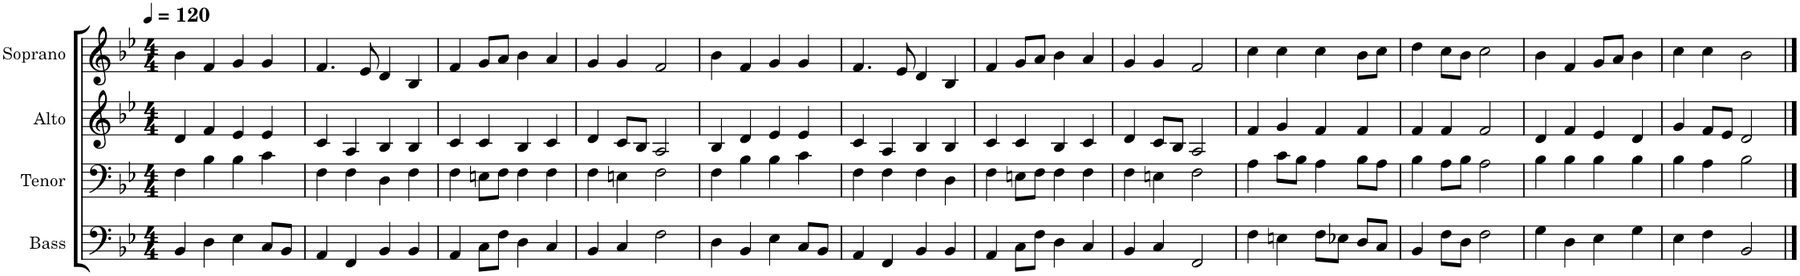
**kern	**kern	**kern	**kern
*part4	*part3	*part2	*part1
*staff4	*staff3	*staff2	*staff1
*I"Bass	*I"Tenor	*I"Alto	*I"Soprano
*I'B.	*I'T.	*I'A.	*I'S.
*clefF4	*clefF4	*clefG2	*clefG2
*k[b-e-]	*k[b-e-]	*k[b-e-]	*k[b-e-]
*M4/4	*M4/4	*M4/4	*M4/4
*MM120	*MM120	*MM120	*MM120
=1	=1	=1	=1
4BB-/	4F\	4d/	4b-\
4D\	4B-\	4f/	4f/
4E-\	4B-\	4e-/	4g/
8C/L	4c\	4e-/	4g/
8BB-/J	.	.	.
=2	=2	=2	=2
4AA/	4F\	4c/	4.f/
4FF/	4F\	4A/	.
.	.	.	8e-/
4BB-/	4D\	4B-/	4d/
4BB-/	4F\	4B-/	4B-/
=3	=3	=3	=3
4AA/	4F\	4c/	4f/
8C\L	8En\L	4c/	8g/L
8F\J	8F\J	.	8a/J
4D\	4F\	4B-/	4b-\
4C/	4F\	4c/	4a/
=4	=4	=4	=4
4BB-/	4F\	4d/	4g/
4C/	4En\	8c/L	4g/
.	.	8B-/J	.
2F\	2F\	2A/	2f/
=5	=5	=5	=5
4D\	4F\	4B-/	4b-\
4BB-/	4B-\	4d/	4f/
4E-\	4B-\	4e-/	4g/
8C/L	4c\	4e-/	4g/
8BB-/J	.	.	.
=6	=6	=6	=6
4AA/	4F\	4c/	4.f/
4FF/	4F\	4A/	.
.	.	.	8e-/
4BB-/	4F\	4B-/	4d/
4BB-/	4D\	4B-/	4B-/
=7	=7	=7	=7
4AA/	4F\	4c/	4f/
8C\L	8En\L	4c/	8g/L
8F\J	8F\J	.	8a/J
4D\	4F\	4B-/	4b-\
4C/	4F\	4c/	4a/
=8	=8	=8	=8
4BB-/	4F\	4d/	4g/
4C/	4En\	8c/L	4g/
.	.	8B-/J	.
2FF/	2F\	2A/	2f/
=9	=9	=9	=9
4F\	4A\	4f/	4cc\
4En\	8c\L	4g/	4cc\
.	8B-\J	.	.
8F\L	4A\	4f/	4cc\
8E-X\J	.	.	.
8D/L	8B-\L	4f/	8b-\L
8C/J	8A\J	.	8cc\J
=10	=10	=10	=10
4BB-/	4B-\	4f/	4dd\
8F\L	8A\L	4f/	8cc\L
8D\J	8B-\J	.	8b-\J
2F\	2A\	2f/	2cc\
=11	=11	=11	=11
4G\	4B-\	4d/	4b-\
4D\	4B-\	4f/	4f/
4E-\	4B-\	4e-/	8g/L
.	.	.	8a/J
4G\	4B-\	4d/	4b-\
=12	=12	=12	=12
4E-\	4B-\	4g/	4cc\
4F\	4A\	8f/L	4cc\
.	.	8e-/J	.
2BB-/	2B-\	2d/	2b-\
==	==	==	==
*-	*-	*-	*-
